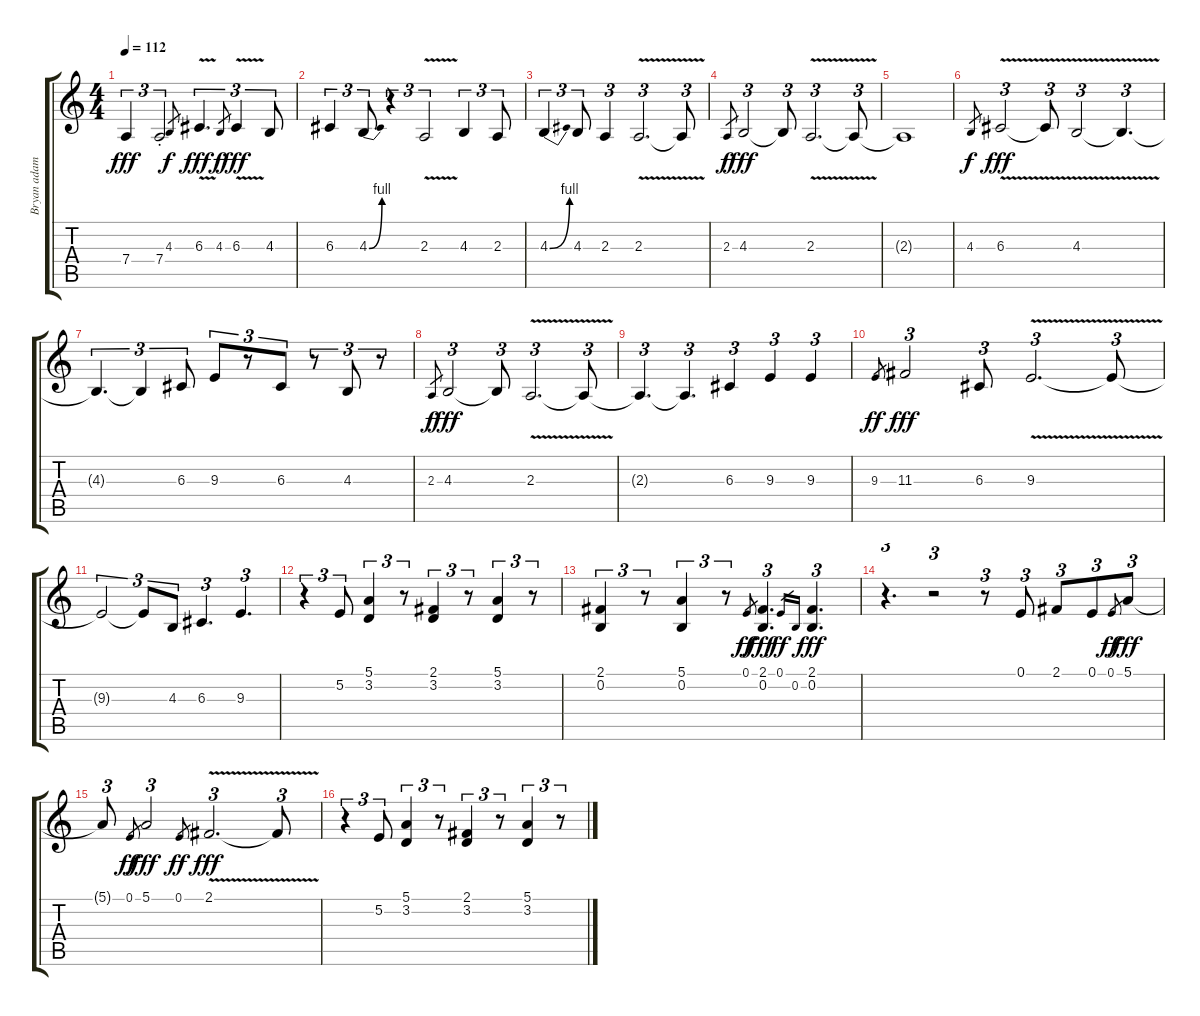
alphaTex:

\track ("Bryan adams Voice" "Bryan adam") {instrument tremolostrings}
\staff {score tabs}
\tuning (E4 B3 G3 D3 A2 E2) {hide}
\ts (4 4)
\tempo 112
\clef g2
\ks c
7.4.4{tu (3 2) dy fff} 7.4{st}.2{tu (3 2)} 4.3.8{gr dy f} 6.3{v}.4{d tu (3 2) dy fff} 4.3.8{gr dy f} 6.3{v}.4{tu (3 2) dy fff} 4.3.8{tu (3 2)} |
6.3.4{tu (3 2)} 4.3{be (bend 0 0 60 4)}.8{tu (3 2)} r.4{tu (3 2)} 2.3{v}.2{tu (3 2)} 4.3.4{tu (3 2)} 2.3.8{tu (3 2)} |
4.3{be (bend 0 0 60 4)}.4{tu (3 2)} 4.3.8{tu (3 2)} 2.3.4{tu (3 2)} 2.3{v}.2{d tu (3 2)} 2.3{t}.8{tu (3 2)} |
2.3.8{gr dy f} 4.3.2{tu (3 2) dy fff} 4.3{t}.8{tu (3 2)} 2.3{v}.2{d tu (3 2)} 2.3{t}.8{tu (3 2)} |
2.3{t}.1 |
4.3.8{gr dy f} 6.3{v}.2{tu (3 2) dy fff} 6.3{t}.8{tu (3 2)} 4.3{v}.2{tu (3 2)} 4.3{t}.4{d tu (3 2)} |
4.3{t}.4{d tu (3 2)} 4.3{t}.4{tu (3 2)} 6.3.8{tu (3 2)} 9.3.8{tu (3 2)} r.8{tu (3 2)} 6.3.8{tu (3 2)} r.8{tu (3 2)} 4.3.8{tu (3 2)} r.8{tu (3 2)} |
2.3.8{gr dy f} 4.3.2{tu (3 2) dy fff} 4.3{t}.8{tu (3 2)} 2.3{v}.2{d tu (3 2)} 2.3{t}.8{tu (3 2)} |
2.3{t}.4{d tu (3 2)} 2.3{t}.4{d tu (3 2)} 6.3.4{tu (3 2)} 9.3.4{tu (3 2)} 9.3.4{tu (3 2)} |
9.3.8{gr dy ff} 11.3.2{tu (3 2) dy fff} 6.3.8{tu (3 2)} 9.3{v}.2{d tu (3 2)} 9.3{t}.8{tu (3 2)} |
9.3{t}.2{tu (3 2)} 9.3{t}.8{tu (3 2)} 4.3.8{tu (3 2)} 6.3.4{d tu (3 2)} 9.3.4{d tu (3 2)} |
r.4{tu (3 2)} 5.2.8{tu (3 2)} (5.1 3.2).4{tu (3 2)} r.8{tu (3 2)} (2.1 3.2).4{tu (3 2)} r.8{tu (3 2)} (5.1 3.2).4{tu (3 2)} r.8{tu (3 2)} |
(2.1 0.2).4{tu (3 2)} r.8{tu (3 2)} (5.1 0.2).4{tu (3 2)} r.8{tu (3 2)} 0.1.8{gr dy ff} (2.1 0.2).4{d tu (3 2) dy fff} 0.1.16{gr dy ff} 0.2.16{gr} (2.1 0.2).4{d tu (3 2) dy fff} |
r.4{d tu (3 2)} r.2{tu (3 2)} r.8{tu (3 2)} 0.1.8{tu (3 2)} 2.1.8{tu (3 2)} 0.1.8{tu (3 2)} 0.1.8{gr dy ff} 5.1.8{tu (3 2) dy fff} |
5.1{t}.8{tu (3 2)} 0.1.8{gr dy ff} 5.1.2{tu (3 2) dy fff} 0.1.8{gr dy ff} 2.1{v}.2{d tu (3 2) dy fff} 2.1{t}.8{tu (3 2)} |
r.4{tu (3 2)} 5.2.8{tu (3 2)} (5.1 3.2).4{tu (3 2)} r.8{tu (3 2)} (2.1 3.2).4{tu (3 2)} r.8{tu (3 2)} (5.1 3.2).4{tu (3 2)} r.8{tu (3 2)}
